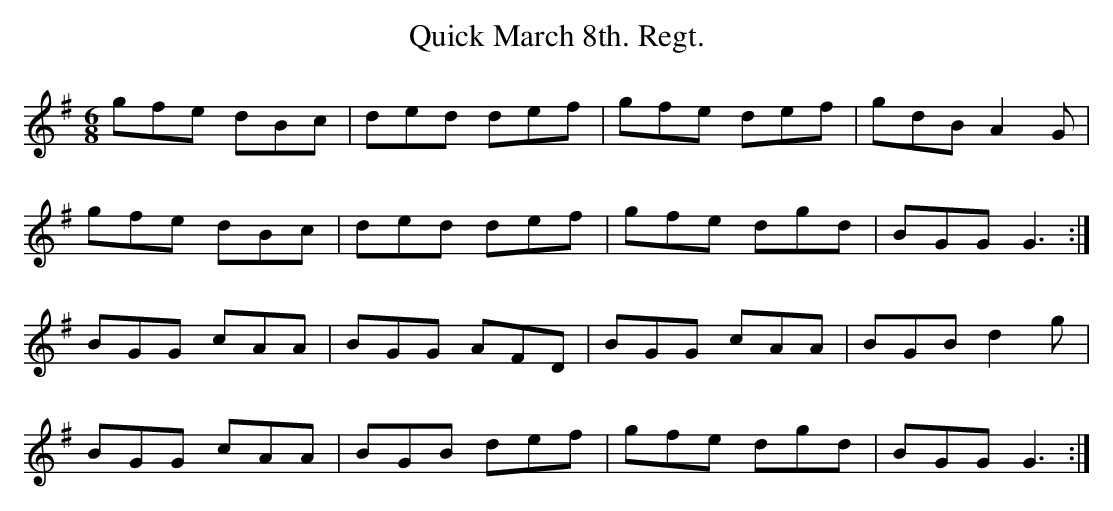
X:1
T:Quick March 8th. Regt.
M:6/8
L:1/8
K:G % Aird has two sharps, this must be a typo
gfe dBc|ded def|gfe def|gdB A2G|
gfe dBc|ded def|gfe dgd|BGG G3:|
BGG cAA|BGG AFD|BGG cAA|BGB d2g|
BGG cAA|BGB def|gfe dgd|BGG G3:|
